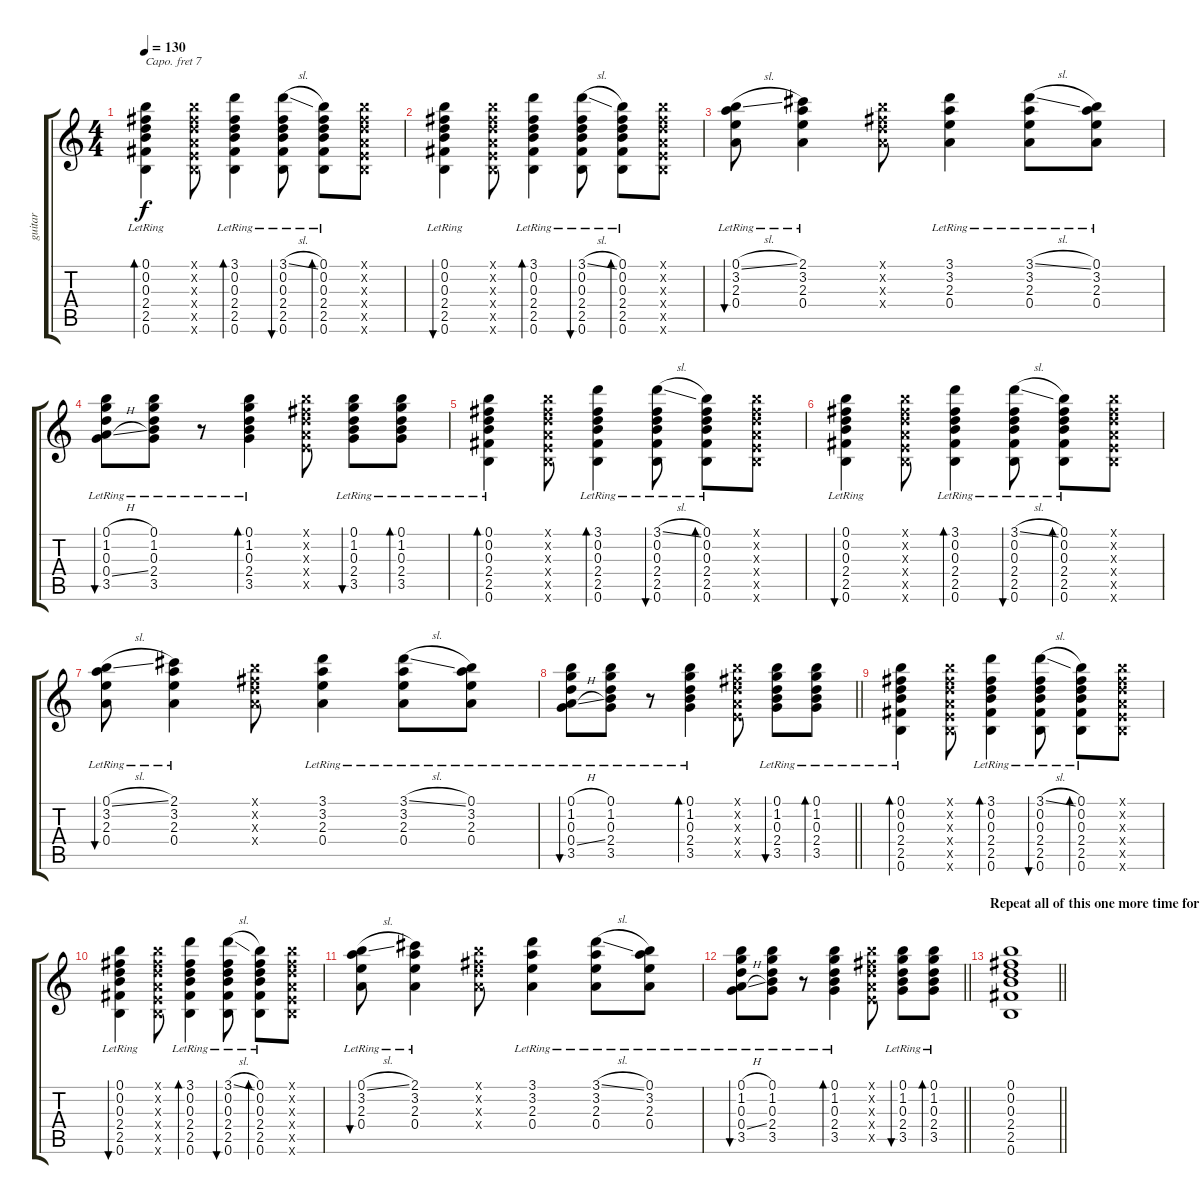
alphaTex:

\track ("guitar" "guitar") {instrument acousticguitarnylon}
\staff {score tabs}
\capo 7
\tuning (E4 B3 G3 D3 A2 E2) {hide}
\ts (4 4)
\tempo 130
\clef g2
\ks c
(0.1{lr} 0.2 0.3 2.4 2.5 0.6).4{bd 60 dy f} (0.1{x} 0.2{x} 0.3{x} 0.4{x} 0.5{x} 0.6{x}).8 (3.1{lr} 0.2{lr} 0.3{lr} 2.4{lr} 2.5{lr} 0.6{lr}).4{bd 60} (3.1{sl lr} 0.2{lr} 0.3 2.4{lr} 2.5{lr} 0.6{lr}).8{bu 60} (0.1{lr} 0.2{lr} 0.3{lr} 2.4{lr} 2.5{lr} 0.6{lr}).8{bd 60} (0.1{x} 0.2{x} 0.3{x} 0.4{x} 0.5{x} 0.6{x}).8 |
(0.1{lr} 0.2 0.3 2.4 2.5 0.6).4{bu 60} (0.1{x} 0.2{x} 0.3{x} 0.4{x} 0.5{x} 0.6{x}).8 (3.1{lr} 0.2{lr} 0.3{lr} 2.4{lr} 2.5{lr} 0.6{lr}).4{bd 60} (3.1{sl lr} 0.2{lr} 0.3{lr} 2.4{lr} 2.5{lr} 0.6{lr}).8{bu 60} (0.1{lr} 0.2{lr} 0.3{lr} 2.4{lr} 2.5{lr} 0.6{lr}).8{bd 60} (0.1{x} 0.2{x} 0.3{x} 0.4{x} 0.5{x} 0.6{x}).8 |
(0.1{sl lr} 3.2{lr} 2.3{lr} 0.4).8{bu 60} (2.1{lr} 3.2{lr} 2.3{lr} 0.4).4 (0.1{x} 0.2{x} 0.3{x} 0.4{x}).8 (3.1{lr} 3.2 2.3{lr} 0.4{lr}).4 (3.1{sl lr} 3.2{lr} 2.3{lr} 0.4{lr}).8 (0.1{lr} 3.2{lr} 2.3{lr} 0.4{lr}).8 |
(0.1{h lr} 1.2 0.3{lr} 0.4{sl lr} 3.5{lr}).8{bu 60} (0.1{lr} 1.2{lr} 0.3{lr} 2.4{lr} 3.5{lr}).8 r.8 (0.1{lr} 1.2{lr} 0.3{lr} 2.4{lr} 3.5{lr}).4{bd 60} (0.1{x} 0.2{x} 0.3{x} 0.4{x} 0.5{x}).8 (0.1{lr} 1.2{lr} 0.3{lr} 2.4{lr} 3.5{lr}).8{bu 60} (0.1{lr} 1.2{lr} 0.3{lr} 2.4{lr} 3.5{lr}).8{bd 60} |
(0.1{lr} 0.2 0.3 2.4 2.5 0.6).4{bd 60} (0.1{x} 0.2{x} 0.3{x} 0.4{x} 0.5{x} 0.6{x}).8 (3.1{lr} 0.2{lr} 0.3{lr} 2.4{lr} 2.5{lr} 0.6{lr}).4{bd 60} (3.1{sl lr} 0.2{lr} 0.3 2.4{lr} 2.5{lr} 0.6{lr}).8{bu 60} (0.1{lr} 0.2{lr} 0.3{lr} 2.4{lr} 2.5{lr} 0.6{lr}).8{bd 60} (0.1{x} 0.2{x} 0.3{x} 0.4{x} 0.5{x} 0.6{x}).8 |
(0.1{lr} 0.2 0.3 2.4 2.5 0.6).4{bu 60} (0.1{x} 0.2{x} 0.3{x} 0.4{x} 0.5{x} 0.6{x}).8 (3.1{lr} 0.2{lr} 0.3{lr} 2.4{lr} 2.5{lr} 0.6{lr}).4{bd 60} (3.1{sl lr} 0.2{lr} 0.3{lr} 2.4{lr} 2.5{lr} 0.6{lr}).8{bu 60} (0.1{lr} 0.2{lr} 0.3{lr} 2.4{lr} 2.5{lr} 0.6{lr}).8{bd 60} (0.1{x} 0.2{x} 0.3{x} 0.4{x} 0.5{x} 0.6{x}).8 |
(0.1{sl lr} 3.2{lr} 2.3{lr} 0.4).8{bu 60} (2.1{lr} 3.2{lr} 2.3{lr} 0.4).4 (0.1{x} 0.2{x} 0.3{x} 0.4{x}).8 (3.1{lr} 3.2 2.3{lr} 0.4{lr}).4 (3.1{sl lr} 3.2{lr} 2.3{lr} 0.4{lr}).8 (0.1{lr} 3.2{lr} 2.3{lr} 0.4{lr}).8 |
\barLineRight lightlight
(0.1{h lr} 1.2 0.3{lr} 0.4{sl lr} 3.5{lr}).8{bu 60} (0.1{lr} 1.2{lr} 0.3{lr} 2.4{lr} 3.5{lr}).8 r.8 (0.1{lr} 1.2{lr} 0.3{lr} 2.4{lr} 3.5{lr}).4{bd 60} (0.1{x} 0.2{x} 0.3{x} 0.4{x} 0.5{x}).8 (0.1{lr} 1.2{lr} 0.3{lr} 2.4{lr} 3.5{lr}).8{bu 60} (0.1{lr} 1.2{lr} 0.3{lr} 2.4{lr} 3.5{lr}).8{bd 60} |
(0.1{lr} 0.2 0.3 2.4 2.5 0.6).4{bd 60} (0.1{x} 0.2{x} 0.3{x} 0.4{x} 0.5{x} 0.6{x}).8 (3.1{lr} 0.2{lr} 0.3{lr} 2.4{lr} 2.5{lr} 0.6{lr}).4{bd 60} (3.1{sl lr} 0.2{lr} 0.3 2.4{lr} 2.5{lr} 0.6{lr}).8{bu 60} (0.1{lr} 0.2{lr} 0.3{lr} 2.4{lr} 2.5{lr} 0.6{lr}).8{bd 60} (0.1{x} 0.2{x} 0.3{x} 0.4{x} 0.5{x} 0.6{x}).8 |
(0.1{lr} 0.2 0.3 2.4 2.5 0.6).4{bu 60} (0.1{x} 0.2{x} 0.3{x} 0.4{x} 0.5{x} 0.6{x}).8 (3.1{lr} 0.2{lr} 0.3{lr} 2.4{lr} 2.5{lr} 0.6{lr}).4{bd 60} (3.1{sl lr} 0.2{lr} 0.3{lr} 2.4{lr} 2.5{lr} 0.6{lr}).8{bu 60} (0.1{lr} 0.2{lr} 0.3{lr} 2.4{lr} 2.5{lr} 0.6{lr}).8{bd 60} (0.1{x} 0.2{x} 0.3{x} 0.4{x} 0.5{x} 0.6{x}).8 |
(0.1{sl lr} 3.2{lr} 2.3{lr} 0.4).8{bu 60} (2.1{lr} 3.2{lr} 2.3{lr} 0.4).4 (0.1{x} 0.2{x} 0.3{x} 0.4{x}).8 (3.1{lr} 3.2 2.3{lr} 0.4{lr}).4 (3.1{sl lr} 3.2{lr} 2.3{lr} 0.4{lr}).8 (0.1{lr} 3.2{lr} 2.3{lr} 0.4{lr}).8 |
\barLineRight lightlight
(0.1{h lr} 1.2 0.3{lr} 0.4{sl lr} 3.5{lr}).8{bu 60} (0.1{lr} 1.2{lr} 0.3{lr} 2.4{lr} 3.5{lr}).8 r.8 (0.1{lr} 1.2{lr} 0.3{lr} 2.4{lr} 3.5{lr}).4{bd 60} (0.1{x} 0.2{x} 0.3{x} 0.4{x} 0.5{x}).8 (0.1{lr} 1.2{lr} 0.3{lr} 2.4{lr} 3.5{lr}).8{bu 60} (0.1{lr} 1.2{lr} 0.3{lr} 2.4{lr} 3.5{lr}).8{bd 60} |
\section ("" "Repeat all of this one more time for the other verses, pre chorus and chorus, and i'm too lazy to do")
\barLineRight lightlight
(0.1 0.2 0.3 2.4 2.5 0.6).1
